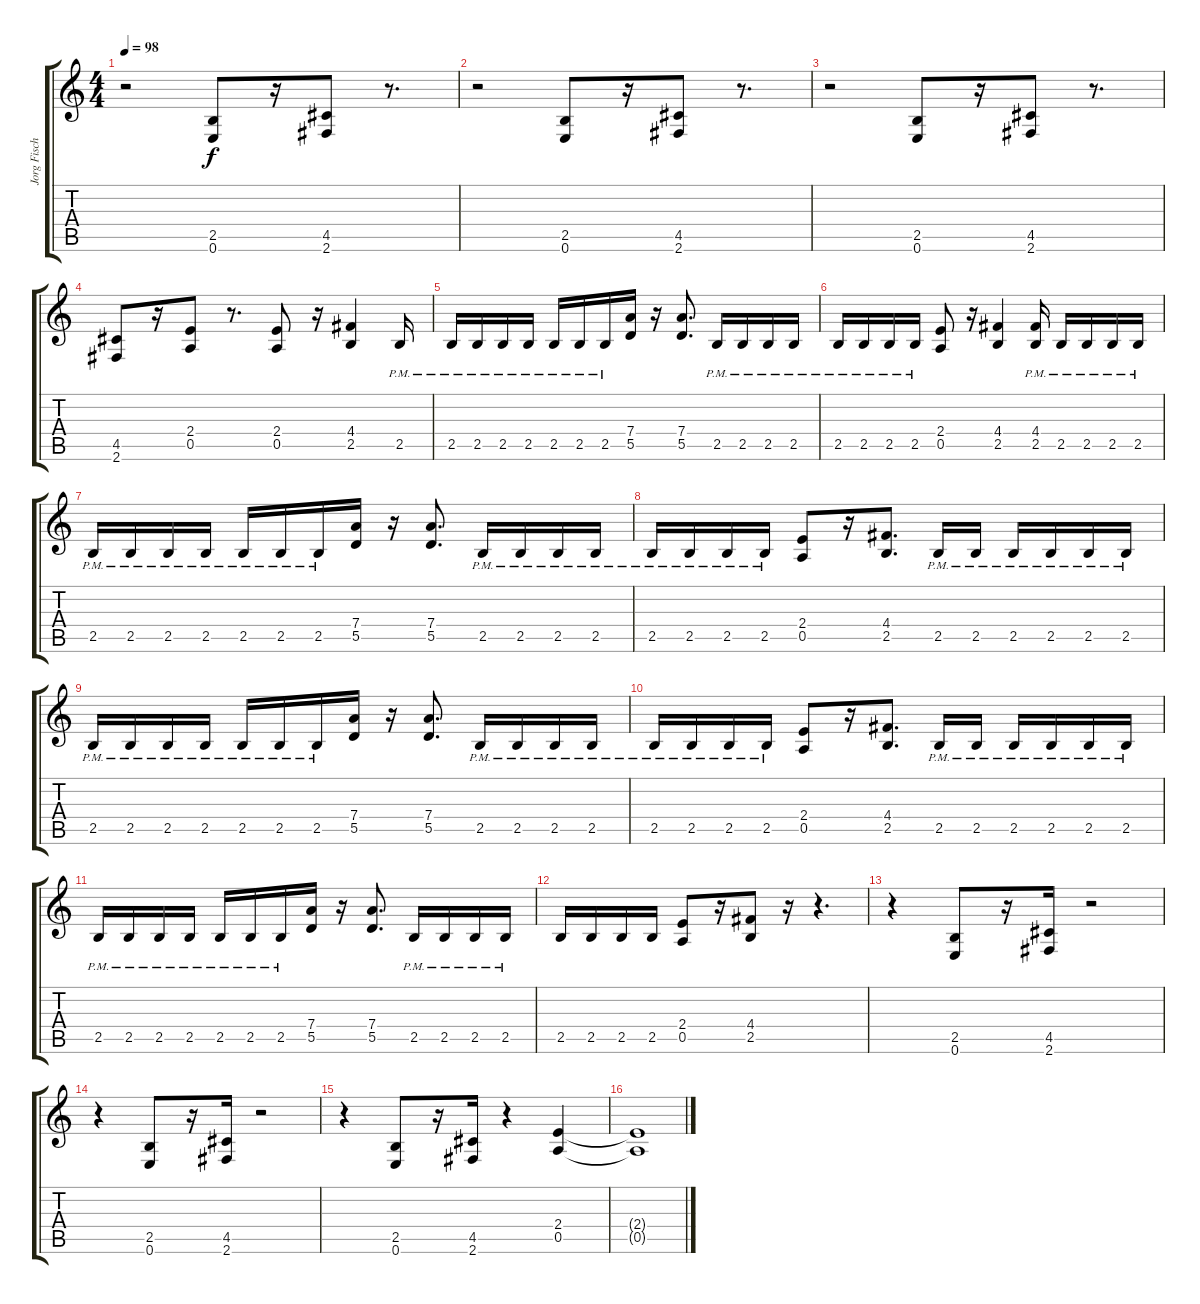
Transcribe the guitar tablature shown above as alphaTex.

\track ("Jorg Fischer" "Jorg Fisch") {instrument distortionguitar}
\staff {score tabs}
\tuning (E4 B3 G3 D3 A2 E2) {hide}
\ts (4 4)
\tempo 98
\clef g2
\ks c
r.2{dy f} (2.5 0.6).8 r.16 (4.5 2.6).8 r.8{d} |
r.2 (2.5 0.6).8 r.16 (4.5 2.6).8 r.8{d} |
r.2 (2.5 0.6).8 r.16 (4.5 2.6).8 r.8{d} |
(4.5 2.6).8 r.16 (2.4 0.5).8 r.8{d} (2.4 0.5).8 r.16 (4.4 2.5).4 2.5{pm}.16 |
2.5{pm}.16 2.5{pm}.16 2.5{pm}.16 2.5{pm}.16 2.5{pm}.16 2.5{pm}.16 2.5{pm}.16 (7.4 5.5).16 r.16 (7.4 5.5).8{d} 2.5{pm}.16 2.5{pm}.16 2.5{pm}.16 2.5{pm}.16 |
2.5{pm}.16 2.5{pm}.16 2.5{pm}.16 2.5{pm}.16 (2.4 0.5).8 r.16 (4.4 2.5).4 (4.4{pm} 2.5{pm}).16 2.5{pm}.16 2.5{pm}.16 2.5{pm}.16 2.5{pm}.16 |
2.5{pm}.16 2.5{pm}.16 2.5{pm}.16 2.5{pm}.16 2.5{pm}.16 2.5{pm}.16 2.5{pm}.16 (7.4 5.5).16 r.16 (7.4 5.5).8{d} 2.5{pm}.16 2.5{pm}.16 2.5{pm}.16 2.5{pm}.16 |
2.5{pm}.16 2.5{pm}.16 2.5{pm}.16 2.5{pm}.16 (2.4 0.5).8 r.16 (4.4 2.5).8{d} 2.5{pm}.16 2.5{pm}.16 2.5{pm}.16 2.5{pm}.16 2.5{pm}.16 2.5{pm}.16 |
2.5{pm}.16 2.5{pm}.16 2.5{pm}.16 2.5{pm}.16 2.5{pm}.16 2.5{pm}.16 2.5{pm}.16 (7.4 5.5).16 r.16 (7.4 5.5).8{d} 2.5{pm}.16 2.5{pm}.16 2.5{pm}.16 2.5{pm}.16 |
2.5{pm}.16 2.5{pm}.16 2.5{pm}.16 2.5{pm}.16 (2.4 0.5).8 r.16 (4.4 2.5).8{d} 2.5{pm}.16 2.5{pm}.16 2.5{pm}.16 2.5{pm}.16 2.5{pm}.16 2.5{pm}.16 |
2.5{pm}.16 2.5{pm}.16 2.5{pm}.16 2.5{pm}.16 2.5{pm}.16 2.5{pm}.16 2.5{pm}.16 (7.4 5.5).16 r.16 (7.4 5.5).8{d} 2.5{pm}.16 2.5{pm}.16 2.5{pm}.16 2.5{pm}.16 |
2.5.16 2.5.16 2.5.16 2.5.16 (2.4 0.5).8 r.16 (4.4 2.5).8 r.16 r.4{d} |
r.4 (2.5 0.6).8 r.16 (4.5 2.6).16 r.2 |
r.4 (2.5 0.6).8 r.16 (4.5 2.6).16 r.2 |
r.4 (2.5 0.6).8 r.16 (4.5 2.6).16 r.4 (2.4 0.5).4 |
(2.4{t} 0.5{t}).1
